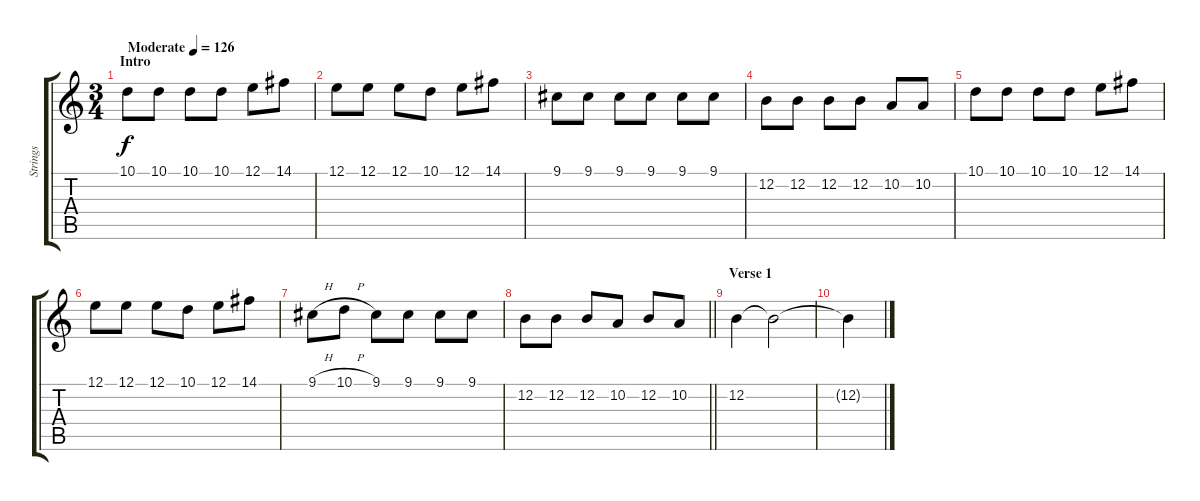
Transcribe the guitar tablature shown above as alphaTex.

\track ("Strings" "Strings") {instrument stringensemble1}
\staff {score tabs}
\tuning (E4 B3 G3 D3 A2 D2) {hide}
\ts (3 4)
\section ("" "Intro")
\tempo (126 "Moderate")
\clef g2
\ks c
10.1.8{dy f volume 9 instrument stringensemble1} 10.1.8 10.1.8 10.1.8 12.1.8 14.1.8 |
12.1.8 12.1.8 12.1.8 10.1.8 12.1.8 14.1.8 |
9.1.8 9.1.8 9.1.8 9.1.8 9.1.8 9.1.8 |
12.2.8 12.2.8 12.2.8 12.2.8 10.2.8 10.2.8 |
10.1.8 10.1.8 10.1.8 10.1.8 12.1.8 14.1.8 |
12.1.8 12.1.8 12.1.8 10.1.8 12.1.8 14.1.8 |
9.1{h}.8 10.1{h}.8 9.1.8 9.1.8 9.1.8 9.1.8 |
\barLineRight lightlight
12.2.8 12.2.8 12.2.8 10.2.8 12.2.8 10.2.8 |
\section ("" "Verse 1")
12.2.4 12.2{t}.2 |
12.2{t}.4
